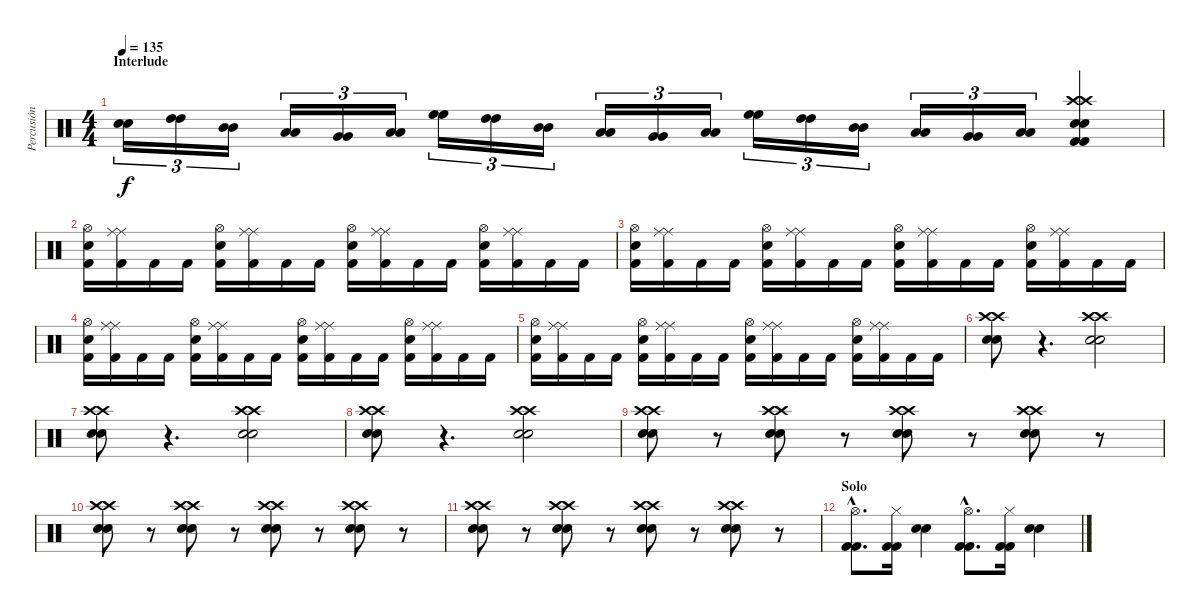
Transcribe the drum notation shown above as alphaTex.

\track ("Percusión" "Percusión") {instrument percussion}
\staff {score}
\articulation defaults
\ts (4 4)
\section ("" "Interlude")
\tempo 135
\clef neutral
\ks c
("Snare (hit) 2" "Snare (hit) 2").16{tu (3 2) dy f} ("High Tom (hit)" "High Tom (hit)").16{tu (3 2)} ("Mid Tom (hit)" "Mid Tom (hit)").16{tu (3 2)} ("Low Tom (hit)" "Low Tom (hit)").16{tu (3 2)} ("Very Low Tom (hit)" "Very Low Tom (hit)").16{tu (3 2)} ("Low Floor Tom (hit)" "Low Floor Tom (hit)").16{tu (3 2)} ("High Floor Tom (hit)" "High Floor Tom (hit)").16{tu (3 2)} ("High Tom (hit)" "High Tom (hit)").16{tu (3 2)} ("Mid Tom (hit)" "Mid Tom (hit)").16{tu (3 2)} ("Low Tom (hit)" "Low Tom (hit)").16{tu (3 2)} ("Very Low Tom (hit)" "Very Low Tom (hit)").16{tu (3 2)} ("Low Floor Tom (hit)" "Low Floor Tom (hit)").16{tu (3 2)} ("High Floor Tom (hit)" "High Floor Tom (hit)").16{tu (3 2)} ("High Tom (hit)" "High Tom (hit)").16{tu (3 2)} ("Mid Tom (hit)" "Mid Tom (hit)").16{tu (3 2)} ("Low Tom (hit)" "Low Tom (hit)").16{tu (3 2)} ("Very Low Tom (hit)" "Very Low Tom (hit)").16{tu (3 2)} ("Low Floor Tom (hit)" "Low Floor Tom (hit)").16{tu (3 2)} ("Crash high (hit)" "Crash high (hit)" "Kick (hit) 2" "Kick (hit) 2" "Snare (hit) 2" "Snare (hit) 2").4 |
("Kick (hit) 2" "Hi-Hat (open)" "Snare (hit) 2").16 ("Ride (middle)" "Ride (middle)" "Kick (hit) 2").16 "Kick (hit) 2".16 "Kick (hit) 2".16 ("Hi-Hat (open)" "Snare (hit) 2" "Kick (hit) 2").16 ("Ride (middle)" "Ride (middle)" "Kick (hit) 2").16 "Kick (hit) 2".16 "Kick (hit) 2".16 ("Kick (hit) 2" "Hi-Hat (open)" "Snare (hit) 2").16 ("Ride (middle)" "Ride (middle)" "Kick (hit) 2").16 "Kick (hit) 2".16 "Kick (hit) 2".16 ("Hi-Hat (open)" "Snare (hit) 2" "Kick (hit) 2").16 ("Ride (middle)" "Ride (middle)" "Kick (hit) 2").16 "Kick (hit) 2".16 "Kick (hit) 2".16 |
("Kick (hit) 2" "Hi-Hat (open)" "Snare (hit) 2").16 ("Ride (middle)" "Ride (middle)" "Kick (hit) 2").16 "Kick (hit) 2".16 "Kick (hit) 2".16 ("Hi-Hat (open)" "Snare (hit) 2" "Kick (hit) 2").16 ("Ride (middle)" "Ride (middle)" "Kick (hit) 2").16 "Kick (hit) 2".16 "Kick (hit) 2".16 ("Kick (hit) 2" "Hi-Hat (open)" "Snare (hit) 2").16 ("Ride (middle)" "Ride (middle)" "Kick (hit) 2").16 "Kick (hit) 2".16 "Kick (hit) 2".16 ("Hi-Hat (open)" "Snare (hit) 2" "Kick (hit) 2").16 ("Ride (middle)" "Ride (middle)" "Kick (hit) 2").16 "Kick (hit) 2".16 "Kick (hit) 2".16 |
("Kick (hit) 2" "Hi-Hat (open)" "Snare (hit) 2").16 ("Ride (middle)" "Ride (middle)" "Kick (hit) 2").16 "Kick (hit) 2".16 "Kick (hit) 2".16 ("Hi-Hat (open)" "Snare (hit) 2" "Kick (hit) 2").16 ("Ride (middle)" "Ride (middle)" "Kick (hit) 2").16 "Kick (hit) 2".16 "Kick (hit) 2".16 ("Kick (hit) 2" "Hi-Hat (open)" "Snare (hit) 2").16 ("Ride (middle)" "Ride (middle)" "Kick (hit) 2").16 "Kick (hit) 2".16 "Kick (hit) 2".16 ("Hi-Hat (open)" "Snare (hit) 2" "Kick (hit) 2").16 ("Ride (middle)" "Ride (middle)" "Kick (hit) 2").16 "Kick (hit) 2".16 "Kick (hit) 2".16 |
("Kick (hit) 2" "Hi-Hat (open)" "Snare (hit) 2").16 ("Ride (middle)" "Ride (middle)" "Kick (hit) 2").16 "Kick (hit) 2".16 "Kick (hit) 2".16 ("Hi-Hat (open)" "Snare (hit) 2" "Kick (hit) 2").16 ("Ride (middle)" "Ride (middle)" "Kick (hit) 2").16 "Kick (hit) 2".16 "Kick (hit) 2".16 ("Kick (hit) 2" "Hi-Hat (open)" "Snare (hit) 2").16 ("Ride (middle)" "Ride (middle)" "Kick (hit) 2").16 "Kick (hit) 2".16 "Kick (hit) 2".16 ("Hi-Hat (open)" "Snare (hit) 2" "Kick (hit) 2").16 ("Ride (middle)" "Ride (middle)" "Kick (hit) 2").16 "Kick (hit) 2".16 "Kick (hit) 2".16 |
("Crash high (hit)" "Crash high (hit)" "Snare (hit) 2" "Snare (hit) 2").8 r.4{d} ("Crash high (hit)" "Crash high (hit)" "Snare (hit) 2" "Snare (hit) 2").2 |
("Crash high (hit)" "Crash high (hit)" "Snare (hit) 2" "Snare (hit) 2").8 r.4{d} ("Crash high (hit)" "Crash high (hit)" "Snare (hit) 2" "Snare (hit) 2").2 |
("Crash high (hit)" "Crash high (hit)" "Snare (hit) 2" "Snare (hit) 2").8 r.4{d} ("Crash high (hit)" "Crash high (hit)" "Snare (hit) 2" "Snare (hit) 2").2 |
("Crash high (hit)" "Crash high (hit)" "Snare (hit) 2" "Snare (hit) 2").8 r.8 ("Crash high (hit)" "Crash high (hit)" "Snare (hit) 2" "Snare (hit) 2").8 r.8 ("Crash high (hit)" "Crash high (hit)" "Snare (hit) 2" "Snare (hit) 2").8 r.8 ("Crash high (hit)" "Crash high (hit)" "Snare (hit) 2" "Snare (hit) 2").8 r.8 |
("Crash high (hit)" "Crash high (hit)" "Snare (hit) 2" "Snare (hit) 2").8 r.8 ("Crash high (hit)" "Crash high (hit)" "Snare (hit) 2" "Snare (hit) 2").8 r.8 ("Crash high (hit)" "Crash high (hit)" "Snare (hit) 2" "Snare (hit) 2").8 r.8 ("Crash high (hit)" "Crash high (hit)" "Snare (hit) 2" "Snare (hit) 2").8 r.8 |
("Crash high (hit)" "Crash high (hit)" "Snare (hit) 2" "Snare (hit) 2").8 r.8 ("Crash high (hit)" "Crash high (hit)" "Snare (hit) 2" "Snare (hit) 2").8 r.8 ("Crash high (hit)" "Crash high (hit)" "Snare (hit) 2" "Snare (hit) 2").8 r.8 ("Crash high (hit)" "Crash high (hit)" "Snare (hit) 2" "Snare (hit) 2").8 r.8 |
\section ("" "Solo")
("Hi-Hat (open)"{hac} "Kick (hit) 2"{hac} "Kick (hit) 2"{hac}).8{d} ("Hi-Hat (closed)" "Kick (hit) 2" "Kick (hit) 2").16 ("Electric Snare (hit)" "Electric Snare (hit)").4 ("Hi-Hat (open)"{hac} "Kick (hit) 2"{hac} "Kick (hit) 2"{hac}).8{d} ("Hi-Hat (closed)" "Kick (hit) 2" "Kick (hit) 2").16 ("Electric Snare (hit)" "Electric Snare (hit)").4
